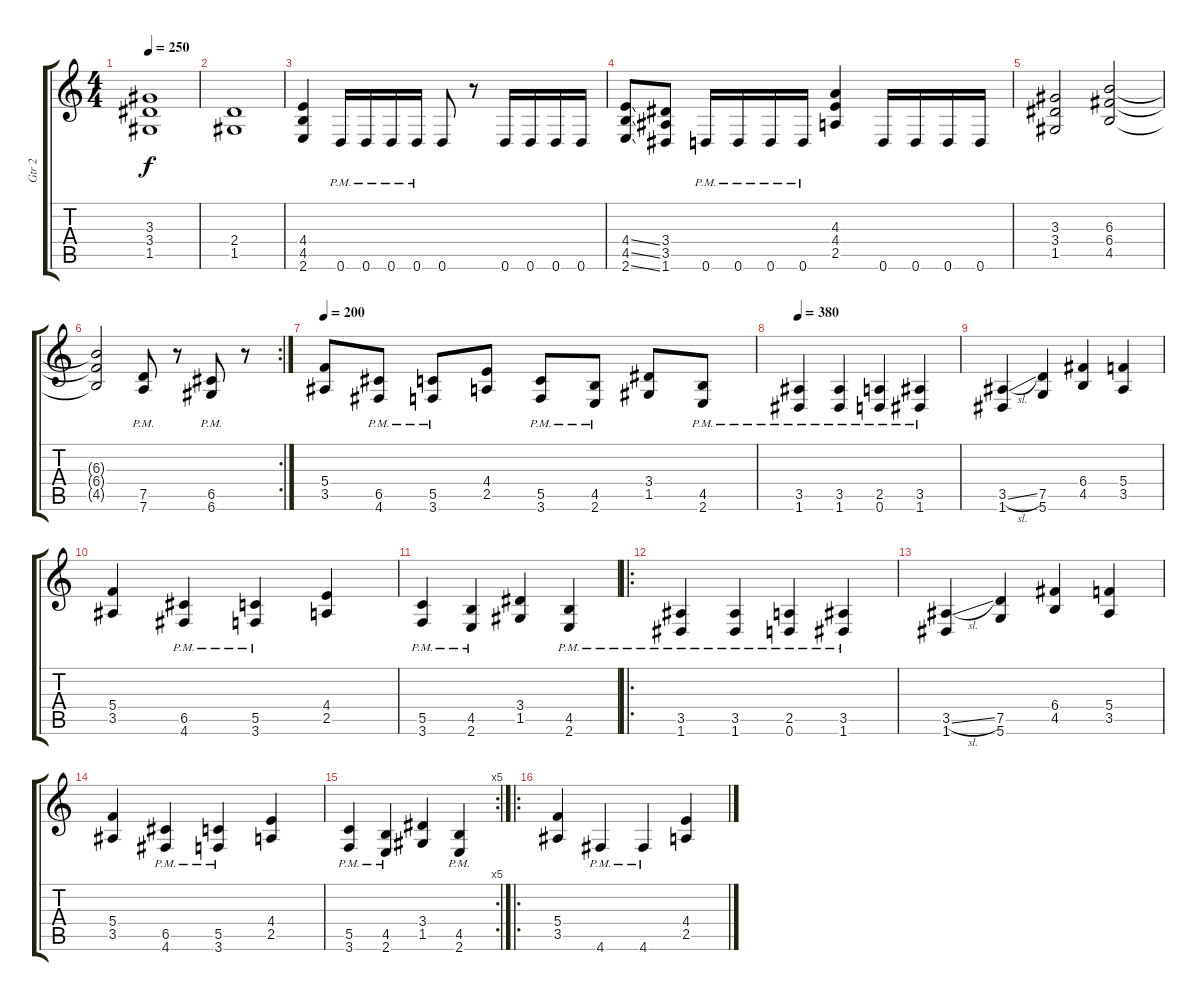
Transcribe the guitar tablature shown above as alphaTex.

\track ("Gtr 2" "Gtr 2") {instrument distortionguitar}
\staff {score tabs}
\tuning (D4 A3 F3 C3 G2 D2) {hide}
\ts (4 4)
\tempo 250
\clef g2
\ks c
(3.3 3.4 1.5).1{dy f} |
(2.4 1.5).1 |
(4.4 4.5 2.6).4 0.6{pm}.16 0.6{pm}.16 0.6{pm}.16 0.6{pm}.16 0.6.8 r.8 0.6.16 0.6.16 0.6.16 0.6.16 |
(4.4{ss} 4.5{ss} 2.6{ss}).8 (3.4 3.5 1.6).8 0.6{pm}.16 0.6{pm}.16 0.6{pm}.16 0.6{pm}.16 (4.3 4.4 2.5).4 0.6.16 0.6.16 0.6.16 0.6.16 |
(3.3 3.4 1.5).2 (6.3 6.4 4.5).2 |
\rc 2
(6.3{t} 6.4{t} 4.5{t}).2 (7.5 7.6{pm}).8 r.8 (6.5 6.6{pm}).8 r.8 |
\tempo 200
(5.4 3.5).8 (6.5{pm} 4.6{pm}).8 (5.5{pm} 3.6{pm}).8 (4.4 2.5).8 (5.5{pm} 3.6{pm}).8 (4.5{pm} 2.6{pm}).8 (3.4 1.5).8 (4.5{pm} 2.6{pm}).8 |
\tempo 380
(3.5{pm} 1.6{pm}).4 (3.5{pm} 1.6{pm}).4 (2.5{pm} 0.6{pm}).4 (3.5{pm} 1.6{pm}).4 |
(3.5{sl} 1.6).4 (7.5 5.6).4 (6.4 4.5).4 (5.4 3.5).4 |
(5.4 3.5).4 (6.5{pm} 4.6{pm}).4 (5.5{pm} 3.6{pm}).4 (4.4 2.5).4 |
(5.5{pm} 3.6{pm}).4 (4.5{pm} 2.6{pm}).4 (3.4 1.5).4 (4.5{pm} 2.6{pm}).4 |
\ro
(3.5{pm} 1.6{pm}).4 (3.5{pm} 1.6{pm}).4 (2.5{pm} 0.6{pm}).4 (3.5{pm} 1.6{pm}).4 |
(3.5{sl} 1.6).4 (7.5 5.6).4 (6.4 4.5).4 (5.4 3.5).4 |
(5.4 3.5).4 (6.5{pm} 4.6{pm}).4 (5.5{pm} 3.6{pm}).4 (4.4 2.5).4 |
\rc 5
(5.5{pm} 3.6{pm}).4 (4.5{pm} 2.6{pm}).4 (3.4 1.5).4 (4.5{pm} 2.6{pm}).4 |
\ro
(5.4 3.5).4 4.6{pm}.4 4.6{pm}.4 (4.4 2.5).4
